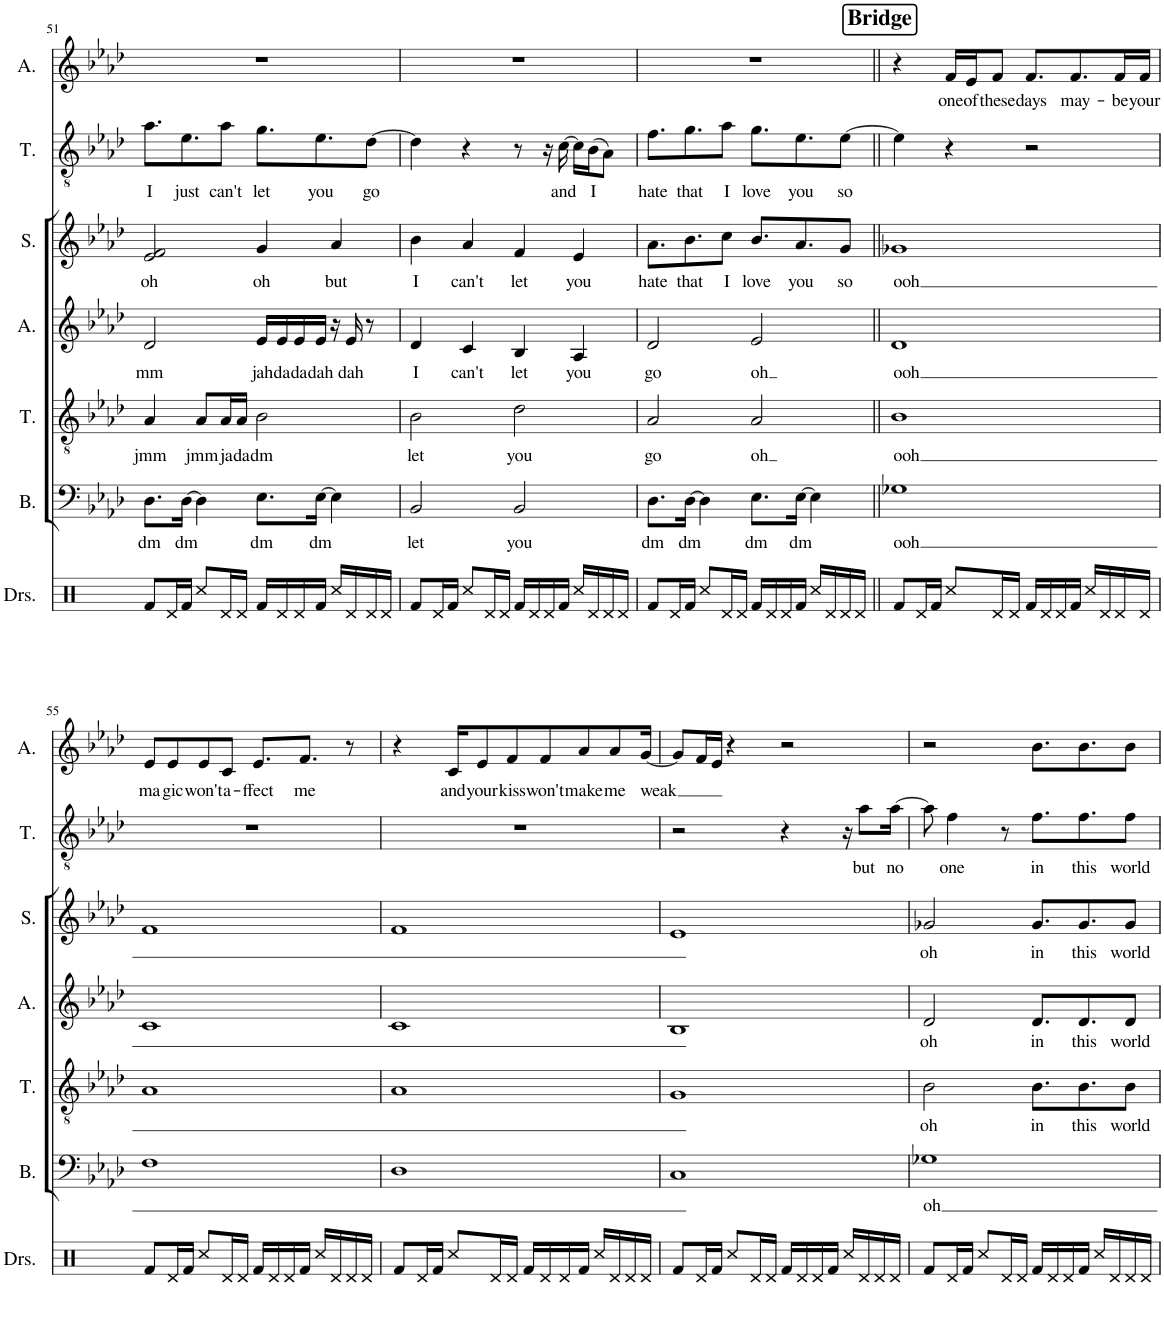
**kern	**kern	**text	**kern	**text	**kern	**text	**kern	**text	**kern	**text	**kern	**text
*part7	*part6	*part6	*part5	*part5	*part4	*part4	*part3	*part3	*part2	*part2	*part1	*part1
*staff7	*staff6	*staff6	*staff5	*staff5	*staff4	*staff4	*staff3	*staff3	*staff2	*staff2	*staff1	*staff1
*I"Drumset	*I"Bass	*	*I"Tenor	*	*I"Alto	*	*I"Soprano	*	*I"Tenor	*	*I"Alto	*
*I'Drs.	*I'B.	*	*I'T.	*	*I'A.	*	*I'S.	*	*I'T.	*	*I'A.	*
!!LO:PB:g=z
*clefX	*clefF4	*	*clefGv2	*	*clefG2	*	*clefG2	*	*clefGv2	*	*clefG2	*
*k[]	*k[b-e-a-d-]	*	*k[b-e-a-d-]	*	*k[b-e-a-d-]	*	*k[b-e-a-d-]	*	*k[b-e-a-d-]	*	*k[b-e-a-d-]	*
*M4/4	*M4/4	*	*M4/4	*	*M4/4	*	*M4/4	*	*M4/4	*	*M4/4	*
=51	=51	=51	=51	=51	=51	=51	=51	=51	=51	=51	=51	=51
!	!	!LO:LY:b	!	!LO:LY:b	!	!LO:LY:b	!	!LO:LY:b	!	!LO:LY:b	!	!
8Rf/L	8.D-\L	dm	4A-/	jmm	2d-/	mm	2e-/ 2f/	oh	8.a-\L	I	1r	.
16Rd/L	.	.	.	.	.	.	.	.	.	.	.	.
!	!	!LO:LY:b	!	!	!	!	!	!	!	!LO:LY:b	!	!
16Rf/JJ	[16D-\Jk	dm	.	.	.	.	.	.	8.e-\	just	.	.
!	!	!	!	!LO:LY:b	!	!	!	!	!	!	!	!
8Rcc/L	4D-\]	.	8A-/L	jmm	.	.	.	.	.	.	.	.
!	!	!	!	!LO:LY:b	!	!	!	!	!	!LO:LY:b	!	!
16Rd/L	.	.	16A-/L	ja	.	.	.	.	8a-\J	can't	.	.
!	!	!	!	!LO:LY:b	!	!	!	!	!	!	!	!
16Rd/JJ	.	.	16A-/JJ	da	.	.	.	.	.	.	.	.
!	!	!LO:LY:b	!	!LO:LY:b	!	!LO:LY:b	!	!LO:LY:b	!	!LO:LY:b	!	!
16Rf/LL	8.E-\L	dm	2B-\	dm	16e-/LL	jah	4g/	oh	8.g\L	let	.	.
!	!	!	!	!	!	!LO:LY:b	!	!	!	!	!	!
16Rd/	.	.	.	.	16e-/	da	.	.	.	.	.	.
!	!	!	!	!	!	!LO:LY:b	!	!	!	!	!	!
16Rd/	.	.	.	.	16e-/	da	.	.	.	.	.	.
!	!	!LO:LY:b	!	!	!	!LO:LY:b	!	!	!	!LO:LY:b	!	!
16Rf/JJ	[16E-\Jk	dm	.	.	16e-/JJ	dah	.	.	8.e-\	you	.	.
!	!	!	!	!	!	!	!	!LO:LY:b	!	!	!	!
16Rcc/LL	4E-\]	.	.	.	16r	.	4a-/	but	.	.	.	.
!	!	!	!	!	!	!LO:LY:b	!	!	!	!	!	!
16Rd/	.	.	.	.	16e-/	dah	.	.	.	.	.	.
!	!	!	!	!	!	!	!	!	!	!LO:LY:b	!	!
16Rd/	.	.	.	.	8r	.	.	.	[8d-\J	go	.	.
16Rd/JJ	.	.	.	.	.	.	.	.	.	.	.	.
=52	=52	=52	=52	=52	=52	=52	=52	=52	=52	=52	=52	=52
!	!	!LO:LY:b	!	!LO:LY:b	!	!LO:LY:b	!	!LO:LY:b	!	!	!	!
8Rf/L	2BB-/	let	2B-\	let	4d-/	I	4b-\	I	4d-\]	.	1r	.
16Rd/L	.	.	.	.	.	.	.	.	.	.	.	.
16Rf/JJ	.	.	.	.	.	.	.	.	.	.	.	.
!	!	!	!	!	!	!LO:LY:b	!	!LO:LY:b	!	!	!	!
8Rcc/L	.	.	.	.	4c/	can't	4a-/	can't	4r	.	.	.
16Rd/L	.	.	.	.	.	.	.	.	.	.	.	.
16Rd/JJ	.	.	.	.	.	.	.	.	.	.	.	.
!	!	!LO:LY:b	!	!LO:LY:b	!	!LO:LY:b	!	!LO:LY:b	!	!	!	!
16Rf/LL	2BB-/	you	2d-\	you	4B-/	let	4f/	let	8r	.	.	.
16Rd/	.	.	.	.	.	.	.	.	.	.	.	.
16Rd/	.	.	.	.	.	.	.	.	16r	.	.	.
!	!	!	!	!	!	!	!	!	!	!LO:LY:b	!	!
16Rf/JJ	.	.	.	.	.	.	.	.	[16c\	and	.	.
!	!	!	!	!	!	!LO:LY:b	!	!LO:LY:b	!	!	!	!
16Rcc/LL	.	.	.	.	4A-/	you	4e-/	you	16c\LL]	.	.	.
!	!	!	!	!	!	!	!	!	!	!LO:LY:b	!	!
16Rd/	.	.	.	.	.	.	.	.	(16B-\J	I	.	.
16Rd/	.	.	.	.	.	.	.	.	8A-\J)	.	.	.
16Rd/JJ	.	.	.	.	.	.	.	.	.	.	.	.
=53	=53	=53	=53	=53	=53	=53	=53	=53	=53	=53	=53	=53
!	!	!LO:LY:b	!	!LO:LY:b	!	!LO:LY:b	!	!LO:LY:b	!	!LO:LY:b	!	!
8Rf/L	8.D-\L	dm	2A-/	go	2d-/	go	8.a-\L	hate	8.f\L	hate	1r	.
16Rd/L	.	.	.	.	.	.	.	.	.	.	.	.
!	!	!LO:LY:b	!	!	!	!	!	!LO:LY:b	!	!LO:LY:b	!	!
16Rf/JJ	[16D-\Jk	dm	.	.	.	.	8.b-\	that	8.g\	that	.	.
8Rcc/L	4D-\]	.	.	.	.	.	.	.	.	.	.	.
!	!	!	!	!	!	!	!	!LO:LY:b	!	!LO:LY:b	!	!
16Rd/L	.	.	.	.	.	.	8cc\J	I	8a-\J	I	.	.
16Rd/JJ	.	.	.	.	.	.	.	.	.	.	.	.
!	!	!LO:LY:b	!	!LO:LY:b	!	!LO:LY:b	!	!LO:LY:b	!	!LO:LY:b	!	!
16Rf/LL	8.E-\L	dm	2A-/	oh	2e-/	oh	8.b-/L	love	8.g\L	love	.	.
16Rd/	.	.	.	.	.	.	.	.	.	.	.	.
16Rd/	.	.	.	.	.	.	.	.	.	.	.	.
!	!	!LO:LY:b	!	!	!	!	!	!LO:LY:b	!	!LO:LY:b	!	!
16Rf/JJ	[16E-\Jk	dm	.	.	.	.	8.a-/	you	8.e-\	you	.	.
16Rcc/LL	4E-\]	.	.	.	.	.	.	.	.	.	.	.
16Rd/	.	.	.	.	.	.	.	.	.	.	.	.
!	!	!	!	!	!	!	!	!LO:LY:b	!	!LO:LY:b	!	!
16Rd/	.	.	.	.	.	.	8g/J	so	[8e-\J	so	.	.
16Rd/JJ	.	.	.	.	.	.	.	.	.	.	.	.
!!LO:REH:place=s1:a:B:cj:fs=14:t=Bridge
=54||	=54||	=54||	=54||	=54||	=54||	=54||	=54||	=54||	=54||	=54||	=54||	=54||
!	!	!LO:LY:b	!	!LO:LY:b	!	!LO:LY:b	!	!LO:LY:b	!	!	!	!
8Rf/L	1G-X	ooh	1B-	ooh	1d-	ooh	1g-X	ooh	4e-\]	.	4r	.
16Rd/L	.	.	.	.	.	.	.	.	.	.	.	.
16Rf/JJ	.	.	.	.	.	.	.	.	.	.	.	.
!	!	!	!	!	!	!	!	!	!	!	!	!LO:LY:b
8Rcc/L	.	.	.	.	.	.	.	.	4r	.	16f/LL	one
!	!	!	!	!	!	!	!	!	!	!	!	!LO:LY:b
.	.	.	.	.	.	.	.	.	.	.	16e-/J	of
!	!	!	!	!	!	!	!	!	!	!	!	!LO:LY:b
16Rd/L	.	.	.	.	.	.	.	.	.	.	8f/J	these
16Rd/JJ	.	.	.	.	.	.	.	.	.	.	.	.
!	!	!	!	!	!	!	!	!	!	!	!	!LO:LY:b
16Rf/LL	.	.	.	.	.	.	.	.	2r	.	8.f/L	days
16Rd/	.	.	.	.	.	.	.	.	.	.	.	.
16Rd/	.	.	.	.	.	.	.	.	.	.	.	.
!	!	!	!	!	!	!	!	!	!	!	!	!LO:LY:b
16Rf/JJ	.	.	.	.	.	.	.	.	.	.	8.f/	may-
16Rcc/LL	.	.	.	.	.	.	.	.	.	.	.	.
16Rd/	.	.	.	.	.	.	.	.	.	.	.	.
!	!	!	!	!	!	!	!	!	!	!	!	!LO:LY:b
16Rd/	.	.	.	.	.	.	.	.	.	.	16f/L	-be
!	!	!	!	!	!	!	!	!	!	!	!	!LO:LY:b
16Rd/JJ	.	.	.	.	.	.	.	.	.	.	16f/JJ	your
!!LO:LB:g=z
=55	=55	=55	=55	=55	=55	=55	=55	=55	=55	=55	=55	=55
!	!	!	!	!	!	!	!	!	!	!	!	!LO:LY:b
8Rf/L	1F	.	1A-	.	1c	.	1f	.	1r	.	8e-/L	ma-
!	!	!	!	!	!	!	!	!	!	!	!	!LO:LY:b
16Rd/L	.	.	.	.	.	.	.	.	.	.	8e-/	-gic
16Rf/JJ	.	.	.	.	.	.	.	.	.	.	.	.
!	!	!	!	!	!	!	!	!	!	!	!	!LO:LY:b
8Rcc/L	.	.	.	.	.	.	.	.	.	.	8e-/	won't
!	!	!	!	!	!	!	!	!	!	!	!	!LO:LY:b
16Rd/L	.	.	.	.	.	.	.	.	.	.	8c/J	a-
16Rd/JJ	.	.	.	.	.	.	.	.	.	.	.	.
!	!	!	!	!	!	!	!	!	!	!	!	!LO:LY:b
16Rf/LL	.	.	.	.	.	.	.	.	.	.	8.e-/L	-ffect
16Rd/	.	.	.	.	.	.	.	.	.	.	.	.
16Rd/	.	.	.	.	.	.	.	.	.	.	.	.
!	!	!	!	!	!	!	!	!	!	!	!	!LO:LY:b
16Rf/JJ	.	.	.	.	.	.	.	.	.	.	8.f/J	me
16Rcc/LL	.	.	.	.	.	.	.	.	.	.	.	.
16Rd/	.	.	.	.	.	.	.	.	.	.	.	.
16Rd/	.	.	.	.	.	.	.	.	.	.	8r	.
16Rd/JJ	.	.	.	.	.	.	.	.	.	.	.	.
=56	=56	=56	=56	=56	=56	=56	=56	=56	=56	=56	=56	=56
8Rf/L	1D-	.	1A-	.	1c	.	1f	.	1r	.	4r	.
16Rd/L	.	.	.	.	.	.	.	.	.	.	.	.
16Rf/JJ	.	.	.	.	.	.	.	.	.	.	.	.
!	!	!	!	!	!	!	!	!	!	!	!	!LO:LY:b
8Rcc/L	.	.	.	.	.	.	.	.	.	.	16c/KL	and
!	!	!	!	!	!	!	!	!	!	!	!	!LO:LY:b
.	.	.	.	.	.	.	.	.	.	.	8e-/	your
16Rd/L	.	.	.	.	.	.	.	.	.	.	.	.
!	!	!	!	!	!	!	!	!	!	!	!	!LO:LY:b
16Rd/JJ	.	.	.	.	.	.	.	.	.	.	8f/	kiss
16Rf/LL	.	.	.	.	.	.	.	.	.	.	.	.
!	!	!	!	!	!	!	!	!	!	!	!	!LO:LY:b
16Rd/	.	.	.	.	.	.	.	.	.	.	8f/	won't
16Rd/	.	.	.	.	.	.	.	.	.	.	.	.
!	!	!	!	!	!	!	!	!	!	!	!	!LO:LY:b
16Rf/JJ	.	.	.	.	.	.	.	.	.	.	8a-/	make
16Rcc/LL	.	.	.	.	.	.	.	.	.	.	.	.
!	!	!	!	!	!	!	!	!	!	!	!	!LO:LY:b
16Rd/	.	.	.	.	.	.	.	.	.	.	8a-/	me
16Rd/	.	.	.	.	.	.	.	.	.	.	.	.
!	!	!	!	!	!	!	!	!	!	!	!	!LO:LY:b
16Rd/JJ	.	.	.	.	.	.	.	.	.	.	[16g/Jk	weak
=57	=57	=57	=57	=57	=57	=57	=57	=57	=57	=57	=57	=57
8Rf/L	1C	.	1G	.	1B-	.	1e-	.	2r	.	8g/L]	.
16Rd/L	.	.	.	.	.	.	.	.	.	.	16f/L	.
16Rf/JJ	.	.	.	.	.	.	.	.	.	.	16e-/JJ	.
8Rcc/L	.	.	.	.	.	.	.	.	.	.	4r	.
16Rd/L	.	.	.	.	.	.	.	.	.	.	.	.
16Rd/JJ	.	.	.	.	.	.	.	.	.	.	.	.
16Rf/LL	.	.	.	.	.	.	.	.	4r	.	2r	.
16Rd/	.	.	.	.	.	.	.	.	.	.	.	.
16Rd/	.	.	.	.	.	.	.	.	.	.	.	.
16Rf/JJ	.	.	.	.	.	.	.	.	.	.	.	.
16Rcc/LL	.	.	.	.	.	.	.	.	16r	.	.	.
!	!	!	!	!	!	!	!	!	!	!LO:LY:b	!	!
16Rd/	.	.	.	.	.	.	.	.	8a-\L	but	.	.
16Rd/	.	.	.	.	.	.	.	.	.	.	.	.
!	!	!	!	!	!	!	!	!	!	!LO:LY:b	!	!
16Rd/JJ	.	.	.	.	.	.	.	.	[16a-\Jk	no	.	.
=58	=58	=58	=58	=58	=58	=58	=58	=58	=58	=58	=58	=58
!	!	!LO:LY:b	!	!LO:LY:b	!	!LO:LY:b	!	!LO:LY:b	!	!	!	!
8Rf/L	1G-X	oh	2B-\	oh	2d-/	oh	2g-X/	oh	8a-\]	.	2r	.
!	!	!	!	!	!	!	!	!	!	!LO:LY:b	!	!
16Rd/L	.	.	.	.	.	.	.	.	4f\	one	.	.
16Rf/JJ	.	.	.	.	.	.	.	.	.	.	.	.
8Rcc/L	.	.	.	.	.	.	.	.	.	.	.	.
16Rd/L	.	.	.	.	.	.	.	.	8r	.	.	.
16Rd/JJ	.	.	.	.	.	.	.	.	.	.	.	.
!	!	!	!	!LO:LY:b	!	!LO:LY:b	!	!LO:LY:b	!	!LO:LY:b	!	!
16Rf/LL	.	.	8.B-\L	in	8.d-/L	in	8.g-/L	in	8.f\L	in	8.b-\L	.
16Rd/	.	.	.	.	.	.	.	.	.	.	.	.
16Rd/	.	.	.	.	.	.	.	.	.	.	.	.
!	!	!	!	!LO:LY:b	!	!LO:LY:b	!	!LO:LY:b	!	!LO:LY:b	!	!
16Rf/JJ	.	.	8.B-\	this	8.d-/	this	8.g-/	this	8.f\	this	8.b-\	.
16Rcc/LL	.	.	.	.	.	.	.	.	.	.	.	.
16Rd/	.	.	.	.	.	.	.	.	.	.	.	.
!	!	!	!	!LO:LY:b	!	!LO:LY:b	!	!LO:LY:b	!	!LO:LY:b	!	!
16Rd/	.	.	8B-\J	world	8d-/J	world	8g-/J	world	8f\J	world	8b-\J	.
16Rd/JJ	.	.	.	.	.	.	.	.	.	.	.	.
=	=	=	=	=	=	=	=	=	=	=	=	=
*-	*-	*-	*-	*-	*-	*-	*-	*-	*-	*-	*-	*-
